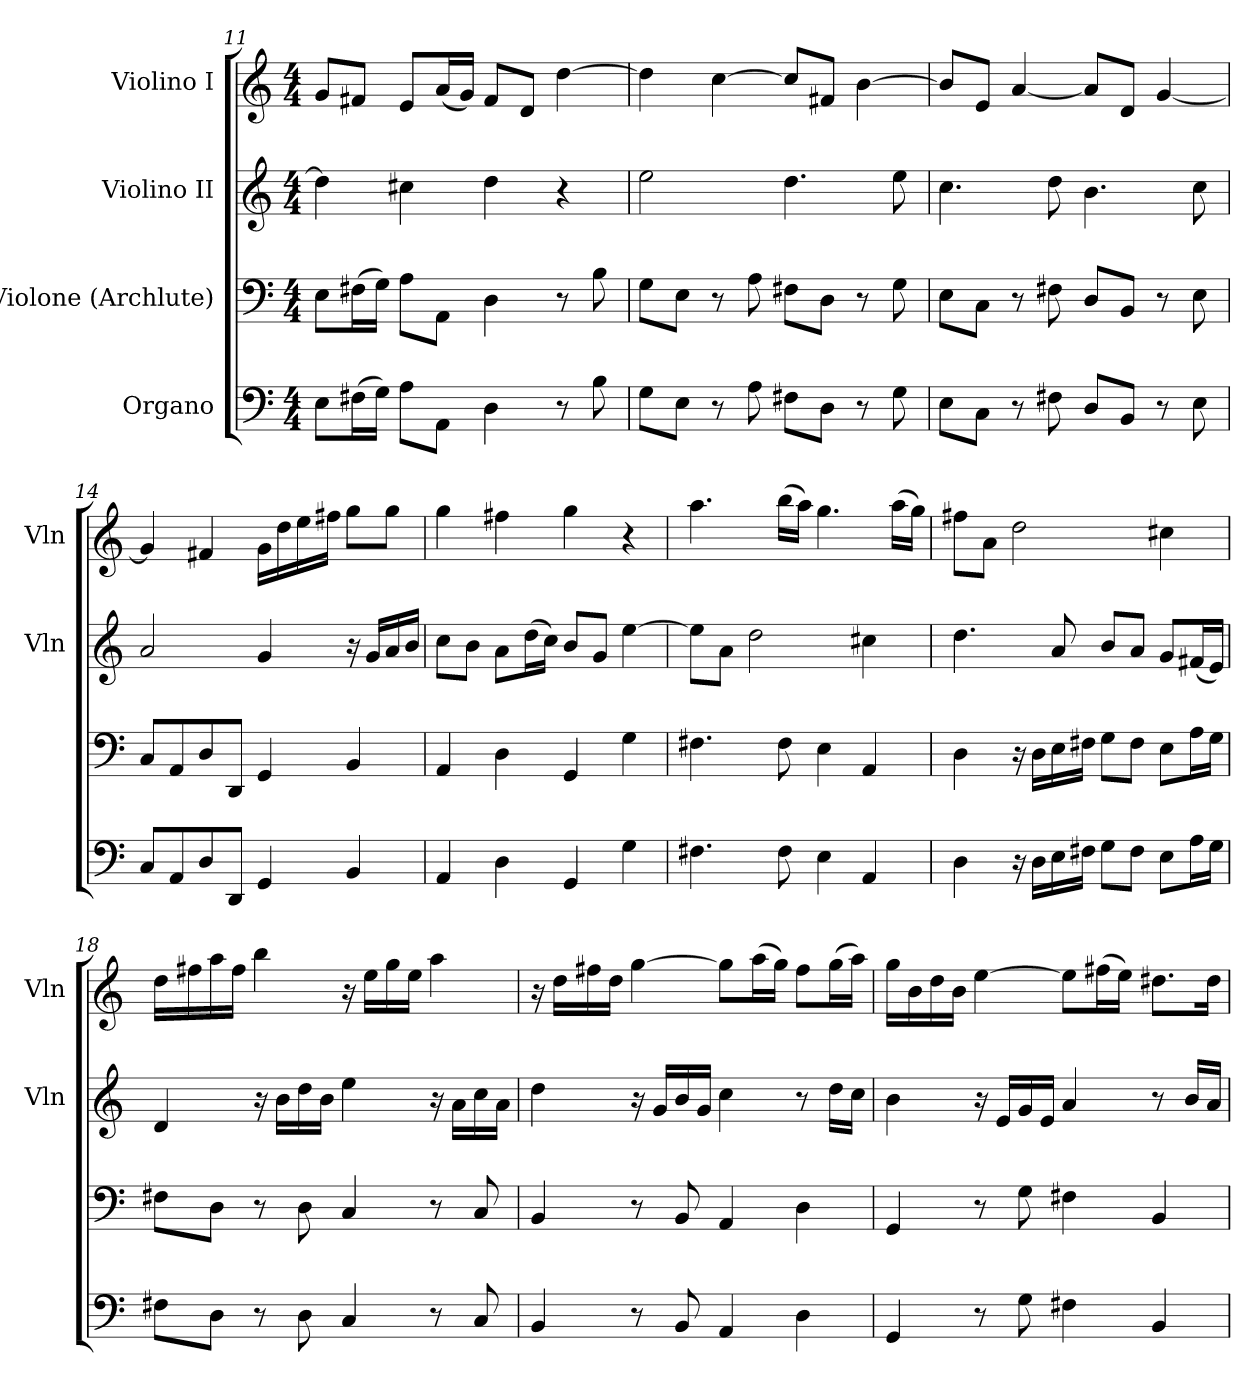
**kern	**kern	**kern	**kern
*part4	*part3	*part2	*part1
*staff4	*staff3	*staff2	*staff1
*I"Organo	*I"Violone (Archlute)	*I"Violino II	*I"Violino I
*	*	*I'Vln	*I'Vln
*clefF4	*clefF4	*clefG2	*clefG2
*k[]	*k[]	*k[]	*k[]
*M4/4	*M4/4	*M4/4	*M4/4
=11	=11	=11	=11
8E\L	8E\L	4dd\]	8g/L
(16F#X\L	(16F#X\L	.	8f#X/J
16G\JJ)	16G\JJ)	.	.
8A\L	8A\L	4cc#X\	8e/L
8AA\J	8AA\J	.	(16a/L
.	.	.	16g/JJ)
4D\	4D\	4dd\	8f#/L
.	.	.	8d/J
8r	8r	4r	[4dd\
8B\	8B\	.	.
=12	=12	=12	=12
8G\L	8G\L	2ee\	4dd\]
8E\J	8E\J	.	.
8r	8r	.	[4cc\
8A\	8A\	.	.
8F#X\L	8F#X\L	4.dd\	8cc/L]
8D\J	8D\J	.	8f#X/J
8r	8r	.	[4b\
8G\	8G\	8ee\	.
=13	=13	=13	=13
8E\L	8E\L	4.cc\	8b/L]
8C\J	8C\J	.	8e/J
8r	8r	.	[4a/
8F#X\	8F#X\	8dd\	.
8D/L	8D/L	4.b\	8a/L]
8BB/J	8BB/J	.	8d/J
8r	8r	.	[4g/
8E\	8E\	8cc\	.
=14	=14	=14	=14
8C/L	8C/L	2a/	4g/]
8AA/	8AA/	.	.
8D/	8D/	.	4f#X/
8DD/J	8DD/J	.	.
4GG/	4GG/	4g/	16g\LL
.	.	.	16dd\
.	.	.	16ee\
.	.	.	16ff#X\JJ
4BB/	4BB/	16r	8gg\L
.	.	16g/LL	.
.	.	16a/	8gg\J
.	.	16b/JJ	.
=15	=15	=15	=15
4AA/	4AA/	8cc\L	4gg\
.	.	8b\J	.
4D\	4D\	8a\L	4ff#X\
.	.	(16dd\L	.
.	.	16cc\JJ)	.
4GG/	4GG/	8b/L	4gg\
.	.	8g/J	.
4G\	4G\	[4ee\	4r
=16	=16	=16	=16
4.F#X\	4.F#X\	8ee\L]	4.aa\
.	.	8a\J	.
.	.	2dd\	.
8F#\	8F#\	.	(16bb\LL
.	.	.	16aa\JJ)
4E\	4E\	.	4.gg\
4AA/	4AA/	4cc#X\	.
.	.	.	(16aa\LL
.	.	.	16gg\JJ)
=17	=17	=17	=17
4D\	4D\	4.dd\	8ff#X\L
.	.	.	8a\J
16r	16r	.	2dd\
16D\LL	16D\LL	.	.
16E\	16E\	8a/	.
16F#X\JJ	16F#X\JJ	.	.
8G\L	8G\L	8b/L	.
8F#\J	8F#\J	8a/J	.
8E\L	8E\L	8g/L	4cc#X\
16A\L	16A\L	(16f#X/L	.
16G\JJ	16G\JJ	16e/JJ)	.
=18	=18	=18	=18
8F#X\L	8F#X\L	4d/	16dd\LL
.	.	.	16ff#X\
8D\J	8D\J	.	16aa\
.	.	.	16ff#\JJ
8r	8r	16r	4bb\
.	.	16b\LL	.
8D\	8D\	16dd\	.
.	.	16b\JJ	.
4C/	4C/	4ee\	16r
.	.	.	16ee\LL
.	.	.	16gg\
.	.	.	16ee\JJ
8r	8r	16r	4aa\
.	.	16a\LL	.
8C/	8C/	16cc\	.
.	.	16a\JJ	.
=19	=19	=19	=19
4BB/	4BB/	4dd\	16r
.	.	.	16dd\LL
.	.	.	16ff#X\
.	.	.	16dd\JJ
8r	8r	16r	[4gg\
.	.	16g/LL	.
8BB/	8BB/	16b/	.
.	.	16g/JJ	.
4AA/	4AA/	4cc\	8gg\L]
.	.	.	(16aa\L
.	.	.	16gg\JJ)
4D\	4D\	8r	8ff#\L
.	.	16dd\LL	(16gg\L
.	.	16cc\JJ	16aa\JJ)
=20	=20	=20	=20
4GG/	4GG/	4b\	16gg\LL
.	.	.	16b\
.	.	.	16dd\
.	.	.	16b\JJ
8r	8r	16r	[4ee\
.	.	16e/LL	.
8G\	8G\	16g/	.
.	.	16e/JJ	.
4F#X\	4F#X\	4a/	8ee\L]
.	.	.	(16ff#X\L
.	.	.	16ee\JJ)
4BB/	4BB/	8r	8.dd#X\L
.	.	16b/LL	.
.	.	16a/JJ	16dd#\Jk
=	=	=	=
*-	*-	*-	*-
